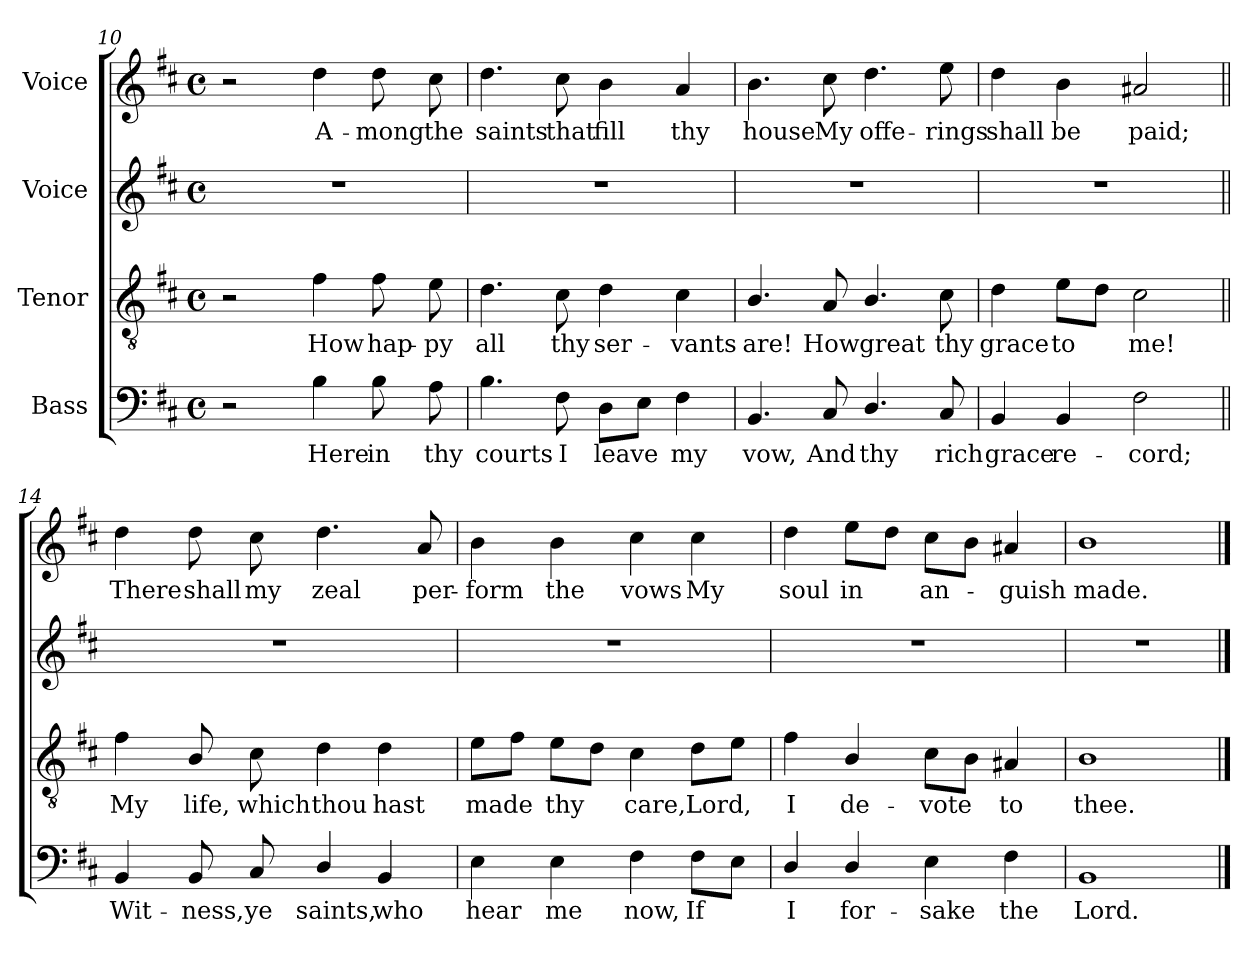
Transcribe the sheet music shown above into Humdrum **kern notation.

**kern	**text	**kern	**text	**kern	**kern	**text
*part4	*part4	*part3	*part3	*part2	*part1	*part1
*staff4	*staff4	*staff3	*staff3	*staff2	*staff1	*staff1
*I"Bass	*	*I"Tenor	*	*I"Voice	*I"Voice	*
!!LO:LB:g=z
*clefF4	*	*clefGv2	*	*clefG2	*clefG2	*
*k[f#c#]	*	*k[f#c#]	*	*k[f#c#]	*k[f#c#]	*
*M4/4	*	*M4/4	*	*M4/4	*M4/4	*
*met(c)	*	*met(c)	*	*met(c)	*met(c)	*
=10	=10	=10	=10	=10	=10	=10
2r	.	2r	.	1r	2r	.
4B\	Here	4f#\	How	.	4dd\	A-
8B\	in	8f#\	hap-	.	8dd\	-mong
8A\	thy	8e\	-py	.	8cc#\	the
=11	=11	=11	=11	=11	=11	=11
4.B\	courts	4.d\	all	1r	4.dd\	saints
8F#\	I	8c#\	thy	.	8cc#\	that
8D\L	leave	4d\	ser-	.	4b\	fill
8E\J	.	.	.	.	.	.
4F#\	my	4c#\	-vants	.	4a/	thy
=12	=12	=12	=12	=12	=12	=12
4.BB/	vow,	4.B/	are!	1r	4.b\	house
8C#/	And	8A/	How	.	8cc#\	My
4.D/	thy	4.B/	great	.	4.dd\	offe-
8C#/	rich	8c#\	thy	.	8ee\	-rings
=13	=13	=13	=13	=13	=13	=13
4BB/	grace	4d\	grace	1r	4dd\	shall
4BB/	re-	8e\L	to	.	4b\	be
.	.	8d\J	.	.	.	.
2F#\	-cord;	2c#\	me!	.	2a#X/	paid;
!!LO:LB:g=z
=14||	=14||	=14||	=14||	=14||	=14||	=14||
4BB/	Wit-	4f#\	My	1r	4dd\	There
8BB/	-ness,	8B/	life,	.	8dd\	shall
8C#/	ye	8c#\	which	.	8cc#\	my
4D/	saints,	4d\	thou	.	4.dd\	zeal
4BB/	who	4d\	hast	.	.	.
.	.	.	.	.	8a/	per-
=15	=15	=15	=15	=15	=15	=15
4E\	hear	8e\L	made	1r	4b\	-form
.	.	8f#\J	.	.	.	.
4E\	me	8e\L	thy	.	4b\	the
.	.	8d\J	.	.	.	.
4F#\	now,	4c#\	care,	.	4cc#\	vows
8F#\L	If	8d\L	Lord,	.	4cc#\	My
8E\J	.	8e\J	.	.	.	.
=16	=16	=16	=16	=16	=16	=16
4D/	I	4f#\	I	1r	4dd\	soul
4D/	for-	4B/	de-	.	8ee\L	in
.	.	.	.	.	8dd\J	.
4E\	-sake	8c#\L	-vote	.	8cc#\L	an-
.	.	8B\J	.	.	8b\J	.
4F#\	the	4A#X/	to	.	4a#X/	-guish
=17	=17	=17	=17	=17	=17	=17
1BB	Lord.	1B	thee.	1r	1b	made.
==	==	==	==	==	==	==
*-	*-	*-	*-	*-	*-	*-
